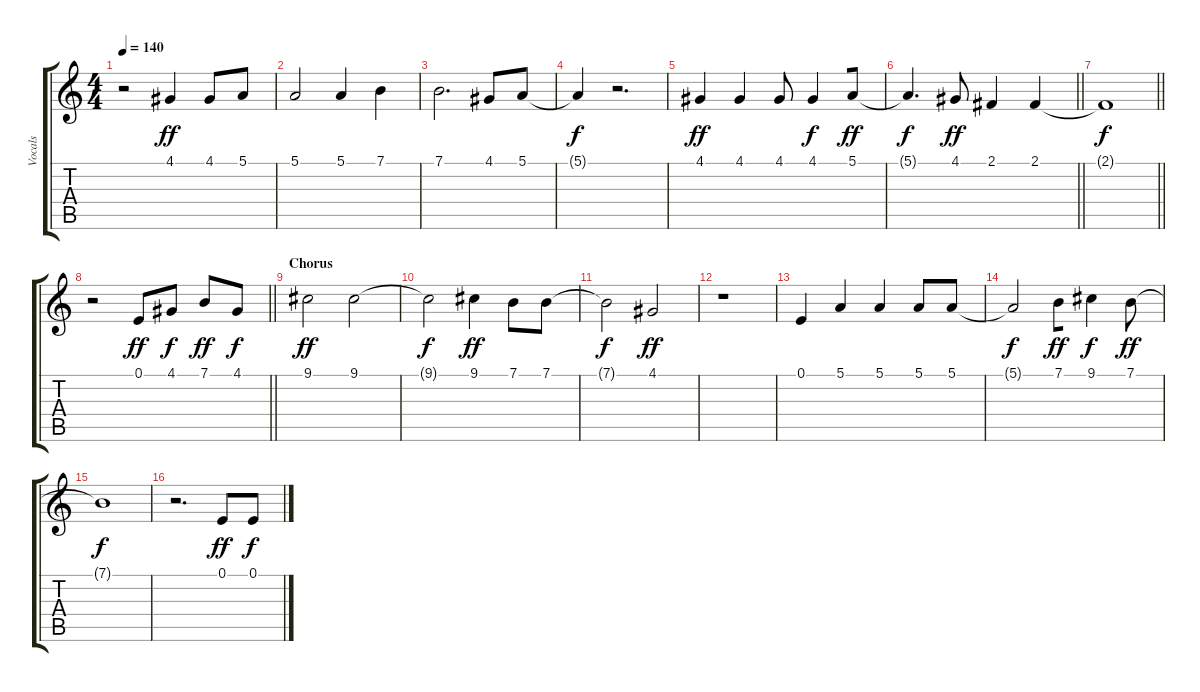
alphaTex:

\track ("Vocals" "Vocals") {instrument harmonica}
\staff {score tabs}
\tuning (E4 B3 G3 D3 A2 E2) {hide}
\ts (4 4)
\tempo 140
\clef g2
\ks c
r.2{dy ff} 4.1.4 4.1.8 5.1.8 |
5.1.2 5.1.4 7.1.4 |
7.1.2{d} 4.1.8 5.1.8 |
5.1{t}.4{dy f} r.2{d} |
4.1.4{dy ff} 4.1.4 4.1.8 4.1.4{dy f beam merge} 5.1.8{dy ff} |
\barLineRight lightlight
5.1{t}.4{d dy f} 4.1.8{dy ff} 2.1.4{beam merge} 2.1.4 |
\section ("" "")
\barLineRight lightlight
2.1{t}.1{dy f} |
\section ("" "")
\barLineRight lightlight
r.2 0.1.8{dy ff} 4.1.8{dy f} 7.1.8{dy ff} 4.1.8{dy f} |
\section ("" "Chorus")
9.1.2{dy ff} 9.1.2 |
9.1{t}.2{dy f} 9.1.4{dy ff beam merge} 7.1.8{beam merge} 7.1.8 |
7.1{t}.2{dy f} 4.1.2{dy ff} |
r.1 |
0.1.4 5.1.4 5.1.4 5.1.8 5.1.8 |
5.1{t}.2{dy f} 7.1.8{dy ff beam merge} 9.1.4{dy f} 7.1.8{dy ff} |
7.1{t}.1{dy f} |
r.2{d} 0.1.8{dy ff beam merge} 0.1.8{dy f}
